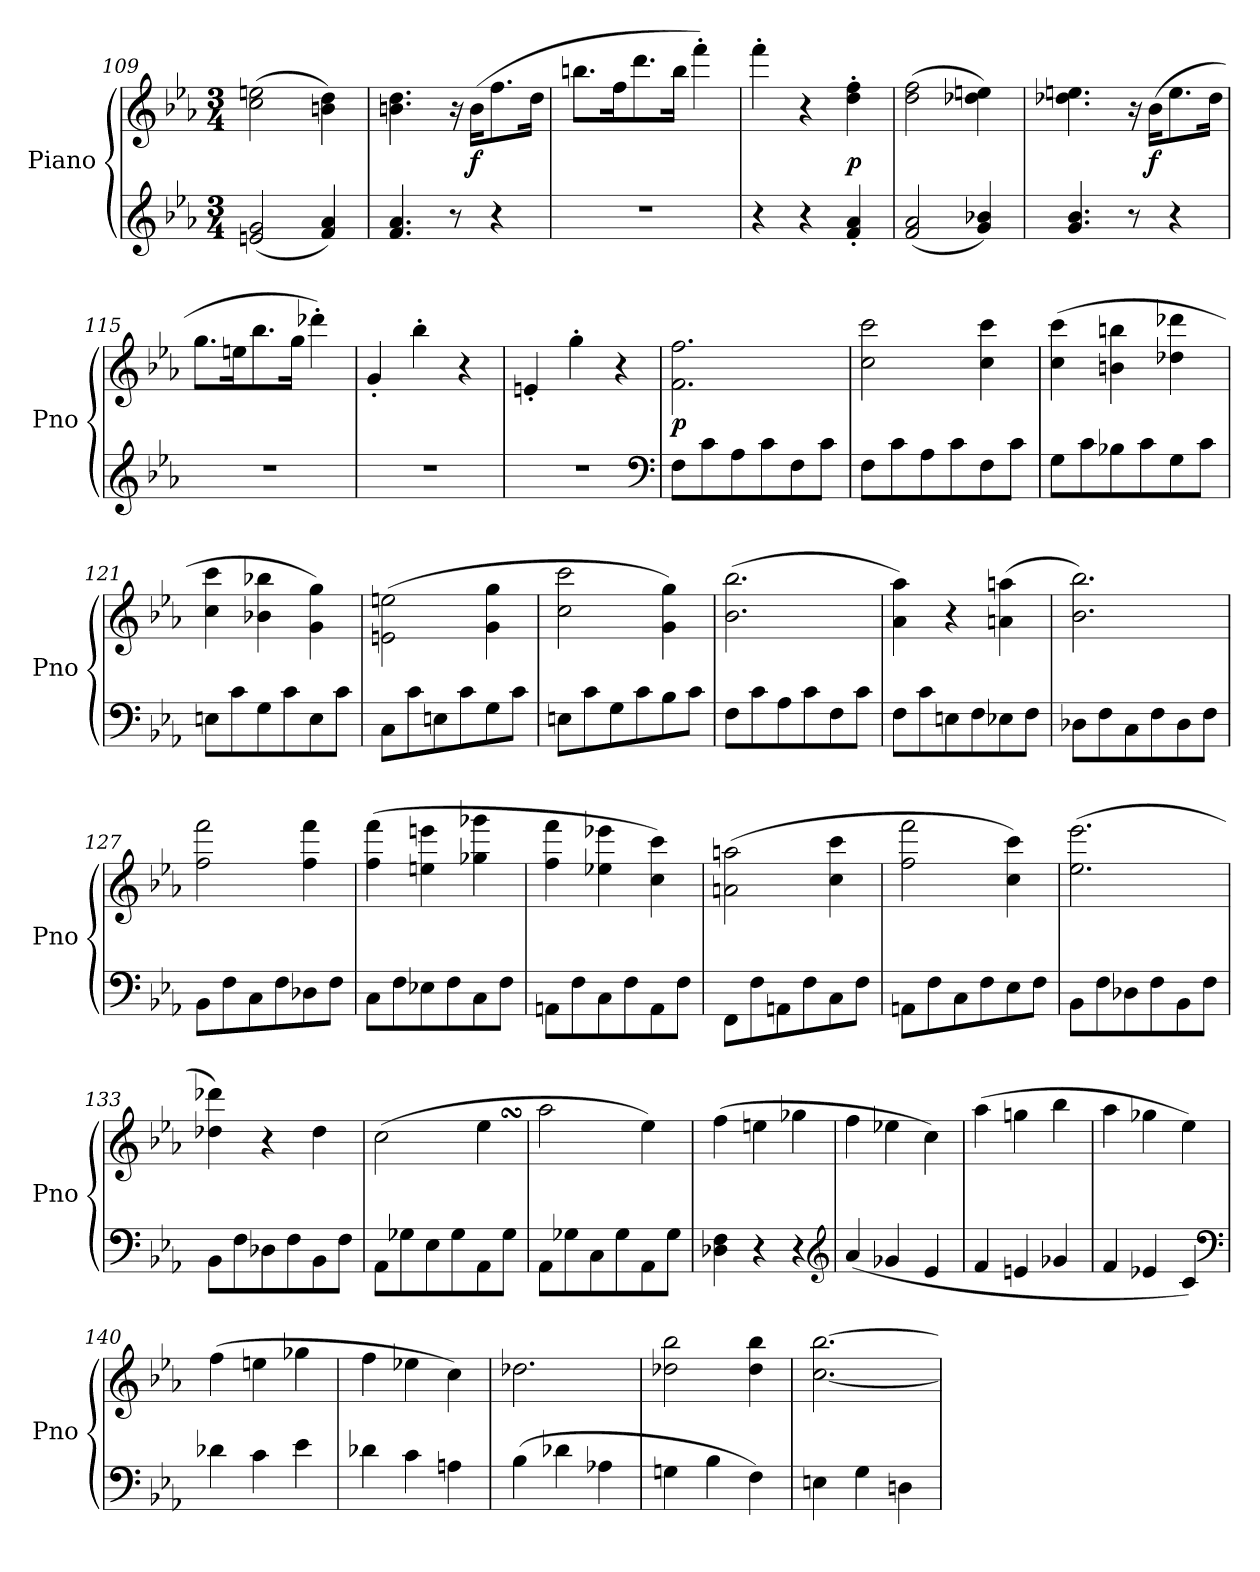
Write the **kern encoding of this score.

**kern	**kern	**dynam
*part1	*part1	*part1
*staff2	*staff1	*staff1/2
*I"Piano	*	*
*I'Pno	*	*
*clefG2	*clefG2	*
*k[b-e-a-]	*k[b-e-a-]	*
*c:	*c:	*
*M3/4	*M3/4	*
=109	=109	=109
(2en/ 2g/	(2cc\ 2een\	.
4f/ 4a-/)	4bn\ 4dd\)	.
=110	=110	=110
4.f/ 4.a-/	4.bn\ 4.dd\	.
8r	16r	.
.	(16b\KL	f
4r	8.ff\	.
.	16dd\Jk	.
=111	=111	=111
2.r	8.bbn\L	.
.	16ff\K	.
.	8.ddd\	.
.	16bb\Jk	.
.	4fff'\)	.
=112	=112	=112
4r	4fff'\	.
4r	4r	.
4f'/ 4a-'/	4dd'\ 4ff'\	p
=113	=113	=113
(2f/ 2a-/	(2dd\ 2ff\	.
4g/ 4b-X/)	4dd-X\ 4een\)	.
=114	=114	=114
4.g/ 4.b-/	4.dd-X\ 4.een\	.
8r	16r	.
.	(16b-\KL	f
4r	8.ee\	.
.	16dd-\Jk	.
=115	=115	=115
2.r	8.gg\L	.
.	16een\K	.
.	8.bb-\	.
.	16gg\Jk	.
.	4ddd-X'\)	.
=116	=116	=116
2.r	4g'/	.
.	4bb-'\	.
.	4r	.
=117	=117	=117
2.r	4en'/	.
.	4gg'\	.
.	4r	.
*clefF4	*	*
=118	=118	=118
8F\L	2.f\ 2.ff\	p
8c\	.	.
8A-\	.	.
8c\	.	.
8F\	.	.
8c\J	.	.
=119	=119	=119
8F\L	2cc\ 2ccc\	.
8c\	.	.
8A-\	.	.
8c\	.	.
8F\	4cc\ 4ccc\	.
8c\J	.	.
=120	=120	=120
8G\L	(4cc\ 4ccc\	.
8c\	.	.
8B-X\	4bn\ 4bbn\	.
8c\	.	.
8G\	4dd-X\ 4ddd-X\	.
8c\J	.	.
=121	=121	=121
8En\L	4cc\ 4ccc\	.
8c\	.	.
8G\	4b-X\ 4bb-X\	.
8c\	.	.
8E\	4g\ 4gg\)	.
8c\J	.	.
=122	=122	=122
8C\L	(2en\ 2een\	.
8c\	.	.
8En\	.	.
8c\	.	.
8G\	4g\ 4gg\	.
8c\J	.	.
=123	=123	=123
8En\L	2cc\ 2ccc\	.
8c\	.	.
8G\	.	.
8c\	.	.
8B-\	4g\ 4gg\)	.
8c\J	.	.
=124	=124	=124
8F\L	(2.b-\ 2.bb-\	.
8c\	.	.
8A-\	.	.
8c\	.	.
8F\	.	.
8c\J	.	.
=125	=125	=125
8F\L	4a-\ 4aa-\)	.
8c\	.	.
8En\	4r	.
8F\	.	.
8E-X\	(4an\ 4aan\	.
8F\J	.	.
=126	=126	=126
8D-X\L	2.b-\ 2.bb-\)	.
8F\	.	.
8C\	.	.
8F\	.	.
8D-\	.	.
8F\J	.	.
=127	=127	=127
8BB-\L	2ff\ 2fff\	.
8F\	.	.
8C\	.	.
8F\	.	.
8D-X\	4ff\ 4fff\	.
8F\J	.	.
=128	=128	=128
8C\L	(4ff\ 4fff\	.
8F\	.	.
8E-X\	4een\ 4eeen\	.
8F\	.	.
8C\	4gg-X\ 4ggg-X\	.
8F\J	.	.
=129	=129	=129
8AAn\L	4ff\ 4fff\	.
8F\	.	.
8C\	4ee-X\ 4eee-X\	.
8F\	.	.
8AA\	4cc\ 4ccc\)	.
8F\J	.	.
=130	=130	=130
8FF\L	(2an\ 2aan\	.
8F\	.	.
8AAn\	.	.
8F\	.	.
8C\	4cc\ 4ccc\	.
8F\J	.	.
=131	=131	=131
8AAn\L	2ff\ 2fff\	.
8F\	.	.
8C\	.	.
8F\	.	.
8E-\	4cc\ 4ccc\)	.
8F\J	.	.
=132	=132	=132
8BB-\L	(2.ee-\ 2.eee-\	.
8F\	.	.
8D-X\	.	.
8F\	.	.
8BB-\	.	.
8F\J	.	.
=133	=133	=133
8BB-\L	4dd-X\ 4ddd-X\)	.
8F\	.	.
8D-X\	4r	.
8F\	.	.
8BB-\	4dd-\	.
8F\J	.	.
=134	=134	=134
8AA-\L	(2cc\	.
8G-X\	.	.
8E-\	.	.
8G-\	.	.
8AA-\	4ee-SSs\	.
8G-\J	.	.
=135	=135	=135
8AA-\L	2aa-\	.
8G-X\	.	.
8C\	.	.
8G-\	.	.
8AA-\	4ee-\)	.
8G-\J	.	.
=136	=136	=136
4D-X\ 4F\	(4ff\	.
4r	4een\	.
4r	4gg-X\	.
*clefG2	*	*
=137	=137	=137
(4a-/	4ff\	.
4g-X/	4ee-X\	.
4e-/	4cc\)	.
=138	=138	=138
4f/	(4aa-\	.
4en/	4ggn\	.
4g-X/	4bb-\	.
=139	=139	=139
4f/	4aa-\	.
4e-X/	4gg-X\	.
4c/)	4ee-\)	.
*clefF4	*	*
=140	=140	=140
4d-X\	(4ff\	.
4c\	4een\	.
4e-\	4gg-X\	.
=141	=141	=141
4d-X\	4ff\	.
4c\	4ee-X\	.
4An\	4cc\)	.
=142	=142	=142
(4B-\	2.dd-X\	.
4d-X\	.	.
4A-X\	.	.
=143	=143	=143
4Gn\	2dd-X\ 2bb-\	.
4B-\	.	.
4F\)	4dd-\ 4bb-\	.
=144	=144	=144
4En\	[2.cc\ [2.bb-\	.
4G\	.	.
4Dn\	.	.
=	=	=
*-	*-	*-
